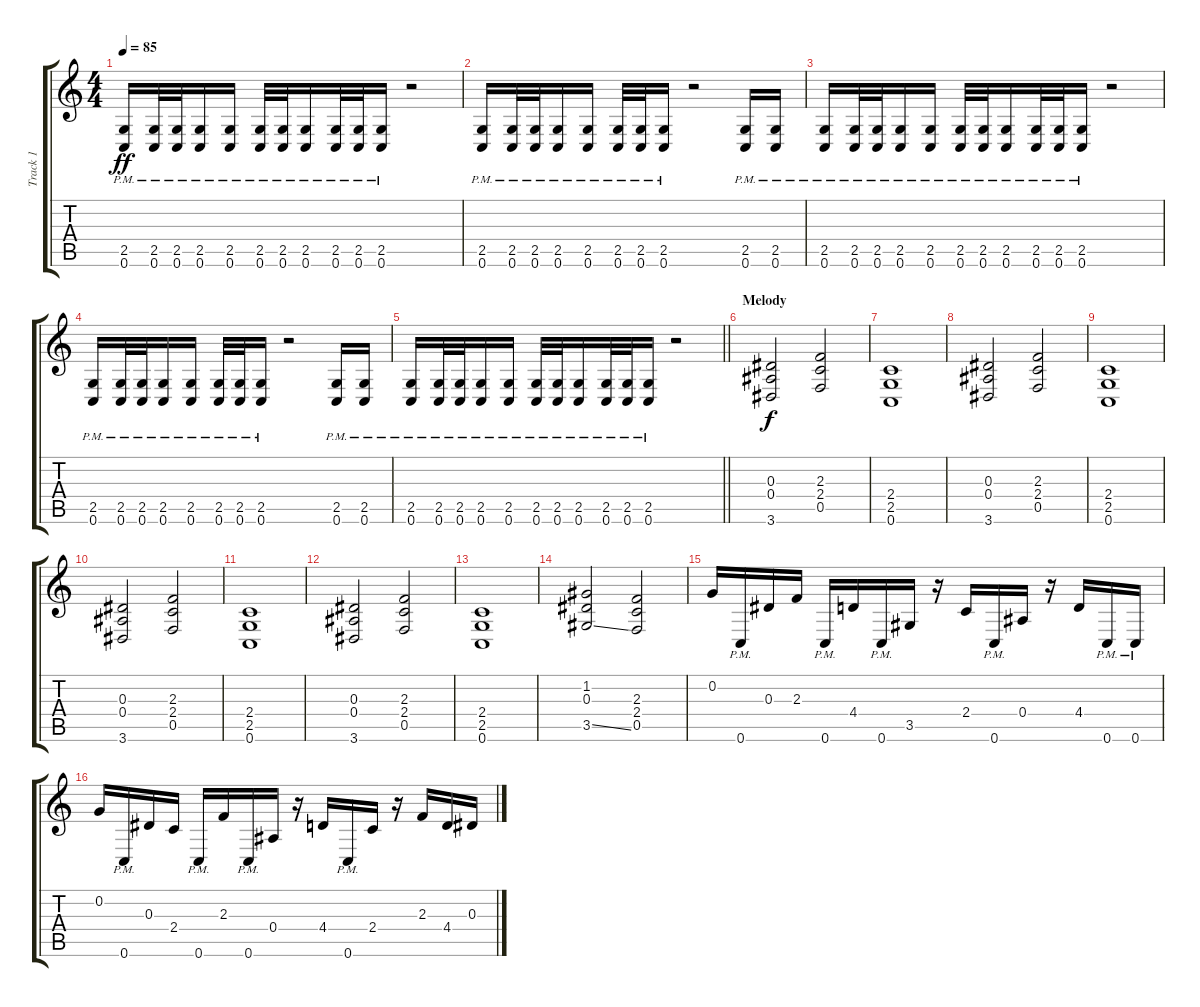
\track ("Track 1" "Track 1") {instrument distortionguitar}
\staff {score tabs}
\tuning (C4 G3 Eb3 Bb2 F2 C2) {hide}
\ts (4 4)
\tempo 85
\clef g2
\ks c
(2.5{pm} 0.6{pm}).16{dy ff} (2.5{pm} 0.6{pm}).32 (2.5{pm} 0.6{pm}).32 (2.5{pm} 0.6{pm}).16 (2.5{pm} 0.6{pm}).16 (2.5{pm} 0.6{pm}).32 (2.5{pm} 0.6{pm}).32 (2.5{pm} 0.6{pm}).16 (2.5{pm} 0.6{pm}).32 (2.5{pm} 0.6{pm}).32 (2.5{pm} 0.6{pm}).16 r.2 |
(2.5{pm} 0.6{pm}).16 (2.5{pm} 0.6{pm}).32 (2.5{pm} 0.6{pm}).32 (2.5{pm} 0.6{pm}).16 (2.5{pm} 0.6{pm}).16 (2.5{pm} 0.6{pm}).32 (2.5{pm} 0.6{pm}).32 (2.5{pm} 0.6{pm}).16 r.2 (2.5{pm} 0.6{pm}).16 (2.5{pm} 0.6{pm}).16 |
(2.5{pm} 0.6{pm}).16 (2.5{pm} 0.6{pm}).32 (2.5{pm} 0.6{pm}).32 (2.5{pm} 0.6{pm}).16 (2.5{pm} 0.6{pm}).16 (2.5{pm} 0.6{pm}).32 (2.5{pm} 0.6{pm}).32 (2.5{pm} 0.6{pm}).16 (2.5{pm} 0.6{pm}).32 (2.5{pm} 0.6{pm}).32 (2.5{pm} 0.6{pm}).16 r.2 |
(2.5{pm} 0.6{pm}).16 (2.5{pm} 0.6{pm}).32 (2.5{pm} 0.6{pm}).32 (2.5{pm} 0.6{pm}).16 (2.5{pm} 0.6{pm}).16 (2.5{pm} 0.6{pm}).32 (2.5{pm} 0.6{pm}).32 (2.5{pm} 0.6{pm}).16 r.2 (2.5{pm} 0.6{pm}).16 (2.5{pm} 0.6{pm}).16 |
\barLineRight lightlight
(2.5{pm} 0.6{pm}).16 (2.5{pm} 0.6{pm}).32 (2.5{pm} 0.6{pm}).32 (2.5{pm} 0.6{pm}).16 (2.5{pm} 0.6{pm}).16 (2.5{pm} 0.6{pm}).32 (2.5{pm} 0.6{pm}).32 (2.5{pm} 0.6{pm}).16 (2.5{pm} 0.6{pm}).32 (2.5{pm} 0.6{pm}).32 (2.5{pm} 0.6{pm}).16 r.2 |
\section ("" "Melody")
(0.3 0.4 3.6).2{dy f} (2.3 2.4 0.5).2 |
(2.4 2.5 0.6).1 |
(0.3 0.4 3.6).2 (2.3 2.4 0.5).2 |
(2.4 2.5 0.6).1 |
(0.3 0.4 3.6).2 (2.3 2.4 0.5).2 |
(2.4 2.5 0.6).1 |
(0.3 0.4 3.6).2 (2.3 2.4 0.5).2 |
(2.4 2.5 0.6).1 |
(1.2 0.3 3.5{ss}).2 (2.3 2.4 0.5).2 |
0.2.16 0.6{pm}.16 0.3.16 2.3.16 0.6{pm}.16 4.4.16 0.6{pm}.16 3.5.16 r.16 2.4.16 0.6{pm}.16 0.4.16 r.16 4.4.16 0.6{pm}.16 0.6{pm}.16 |
0.2.16 0.6{pm}.16 0.3.16 2.4.16 0.6{pm}.16 2.3.16 0.6{pm}.16 0.4.16 r.16 4.4.16 0.6{pm}.16 2.4.16 r.16 2.3.16 4.4.16 0.3.16
